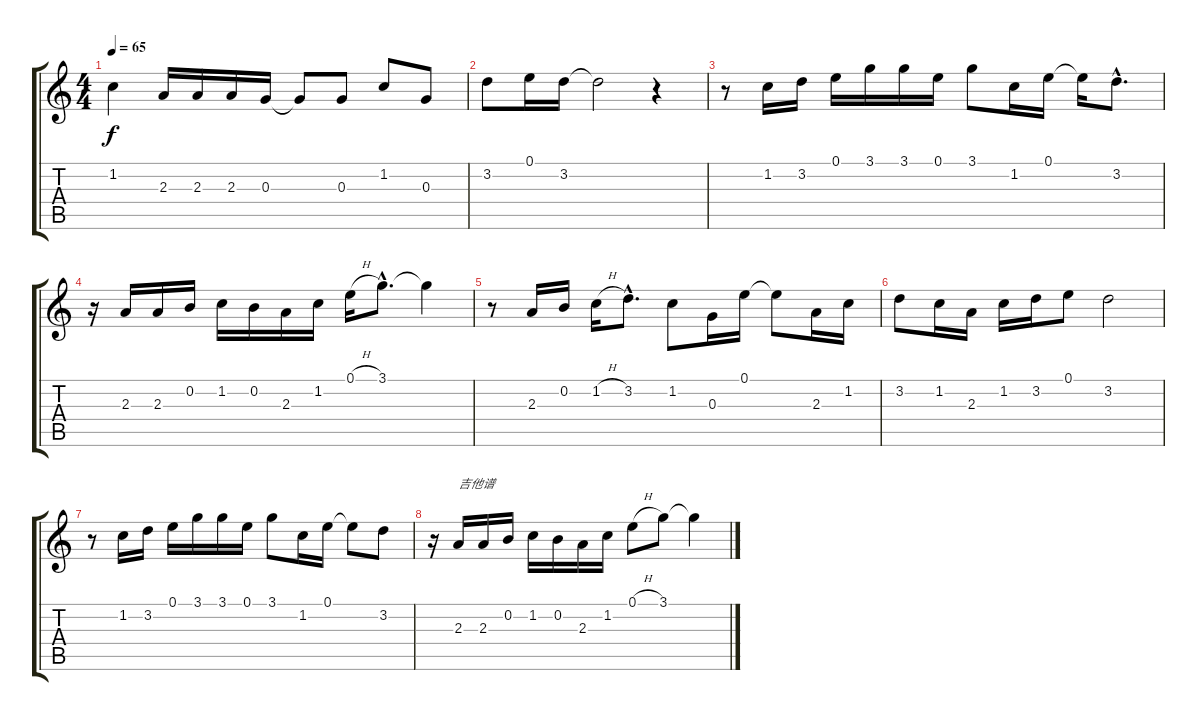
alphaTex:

\track "" {instrument overdrivenguitar}
\staff {score tabs}
\tuning (E4 B3 G3 D3 A2 E2) {hide}
\ts (4 4)
\tempo 65
\clef g2
\ks c
1.2{t}.4{dy f} 2.3.16 2.3.16 2.3.16 0.3.16 0.3{t}.8 0.3.8 1.2.8 0.3.8 |
3.2.8 0.1.16 3.2.16 3.2{t}.2 r.4 |
r.8 1.2.16 3.2.16 0.1.16 3.1.16 3.1.16 0.1.16 3.1.8 1.2.16 0.1.16 0.1{t}.16 3.2{hac}.8{d} |
r.16 2.3.16 2.3.16 0.2.16 1.2.16 0.2.16 2.3.16 1.2.16 0.1{h}.16 3.1{hac}.8{d} 3.1{t}.4 |
r.8 2.3.16 0.2.16 1.2{h}.16 3.2{hac}.8{d} 1.2.8 0.3.16 0.1.16 0.1{t}.8 2.3.16 1.2.16 |
3.2.8 1.2.16 2.3.16 1.2.16 3.2.16 0.1.8 3.2.2 |
r.8 1.2.16 3.2.16 0.1.16 3.1.16 3.1.16 0.1.16 3.1.8 1.2.16 0.1.16 0.1{t}.8 3.2.8 |
r.16 2.3.16{txt "吉他谱"} 2.3.16 0.2.16 1.2.16 0.2.16 2.3.16 1.2.16 0.1{h}.8 3.1.8 3.1{t}.4
